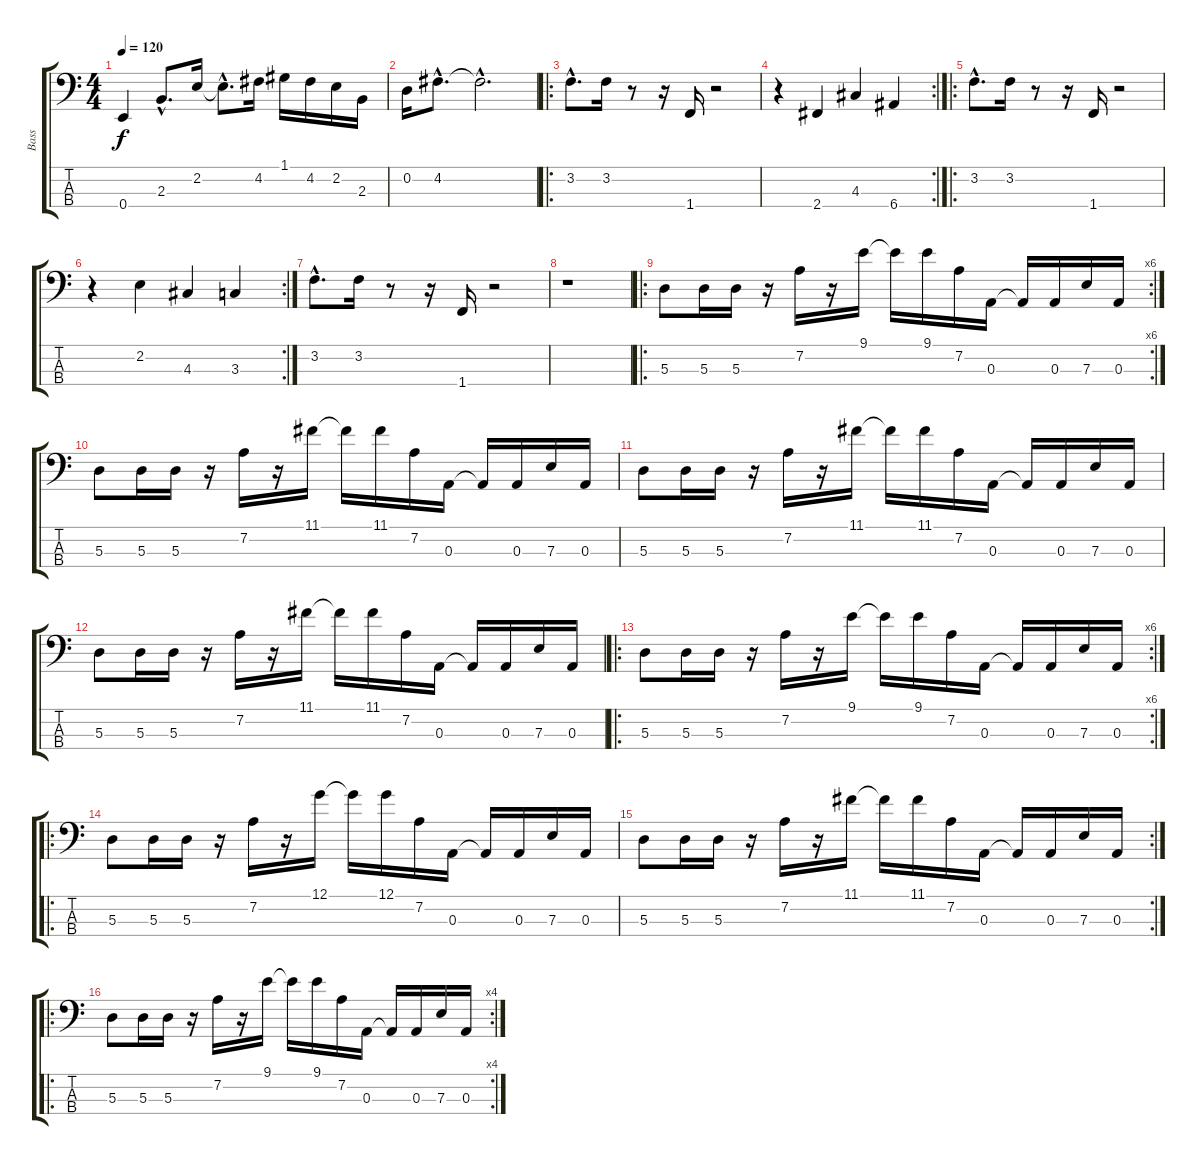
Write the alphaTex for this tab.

\track ("Bass" "Bass") {instrument electricbassfinger}
\staff {score tabs}
\tuning (G2 D2 A1 E1) {hide}
\ts (4 4)
\tempo 120
\clef f4
\ks c
0.4.4{dy f instrument electricbassfinger} 2.3{hac}.8{d} 2.2.16 2.2{hac t}.8{d} 4.2.16 1.1.16 4.2.16 2.2.16 2.3.16 |
0.2.16 4.2{hac}.8{d} 4.2{hac t}.2{d} |
\ro
3.2{hac}.8{d} 3.2.16 r.8 r.16 1.4.16 r.2 |
\rc 2
r.4 2.4.4 4.3.4 6.4.4 |
\ro
3.2{hac}.8{d} 3.2.16 r.8 r.16 1.4.16 r.2 |
\rc 2
r.4 2.2.4 4.3.4 3.3.4 |
3.2{hac}.8{d} 3.2.16 r.8 r.16 1.4.16 r.2 |
r.1 |
\ro
\rc 6
5.3.8 5.3.16 5.3.16 r.16 7.2.16 r.16 9.1.16 9.1{t}.16 9.1.16 7.2.16 0.3.16 0.3{t}.16 0.3.16 7.3.16 0.3.16 |
5.3.8 5.3.16 5.3.16 r.16 7.2.16 r.16 11.1.16 11.1{t}.16 11.1.16 7.2.16 0.3.16 0.3{t}.16 0.3.16 7.3.16 0.3.16 |
5.3.8 5.3.16 5.3.16 r.16 7.2.16 r.16 11.1.16 11.1{t}.16 11.1.16 7.2.16 0.3.16 0.3{t}.16 0.3.16 7.3.16 0.3.16 |
5.3.8 5.3.16 5.3.16 r.16 7.2.16 r.16 11.1.16 11.1{t}.16 11.1.16 7.2.16 0.3.16 0.3{t}.16 0.3.16 7.3.16 0.3.16 |
\ro
\rc 6
5.3.8 5.3.16 5.3.16 r.16 7.2.16 r.16 9.1.16 9.1{t}.16 9.1.16 7.2.16 0.3.16 0.3{t}.16 0.3.16 7.3.16 0.3.16 |
\ro
5.3.8 5.3.16 5.3.16 r.16 7.2.16 r.16 12.1.16 12.1{t}.16 12.1.16 7.2.16 0.3.16 0.3{t}.16 0.3.16 7.3.16 0.3.16 |
\rc 2
5.3.8 5.3.16 5.3.16 r.16 7.2.16 r.16 11.1.16 11.1{t}.16 11.1.16 7.2.16 0.3.16 0.3{t}.16 0.3.16 7.3.16 0.3.16 |
\ro
\rc 4
5.3.8 5.3.16 5.3.16 r.16 7.2.16 r.16 9.1.16 9.1{t}.16 9.1.16 7.2.16 0.3.16 0.3{t}.16 0.3.16 7.3.16 0.3.16
